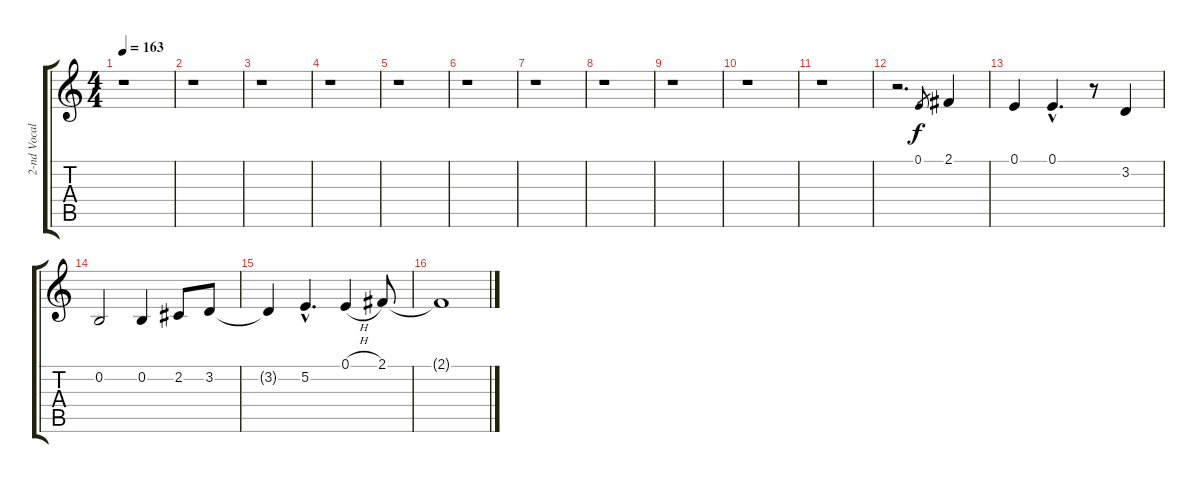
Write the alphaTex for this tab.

\track ("2-nd Vocal" "2-nd Vocal") {instrument englishhorn}
\staff {score tabs}
\tuning (E4 B3 G3 D3 A2 E2) {hide}
\ts (4 4)
\tempo 163
\clef g2
\ks c
r.1{dy f} |
r.1 |
r.1 |
r.1 |
r.1 |
r.1 |
r.1 |
r.1 |
r.1 |
r.1 |
r.1 |
r.2{d} 0.1.8{gr} 2.1.4 |
0.1.4 0.1{hac}.4{d} r.8 3.2.4 |
0.2.2 0.2.4 2.2.8 3.2.8 |
3.2{t}.4 5.2{hac}.4{d} 0.1{h}.4 2.1.8 |
2.1{t}.1
